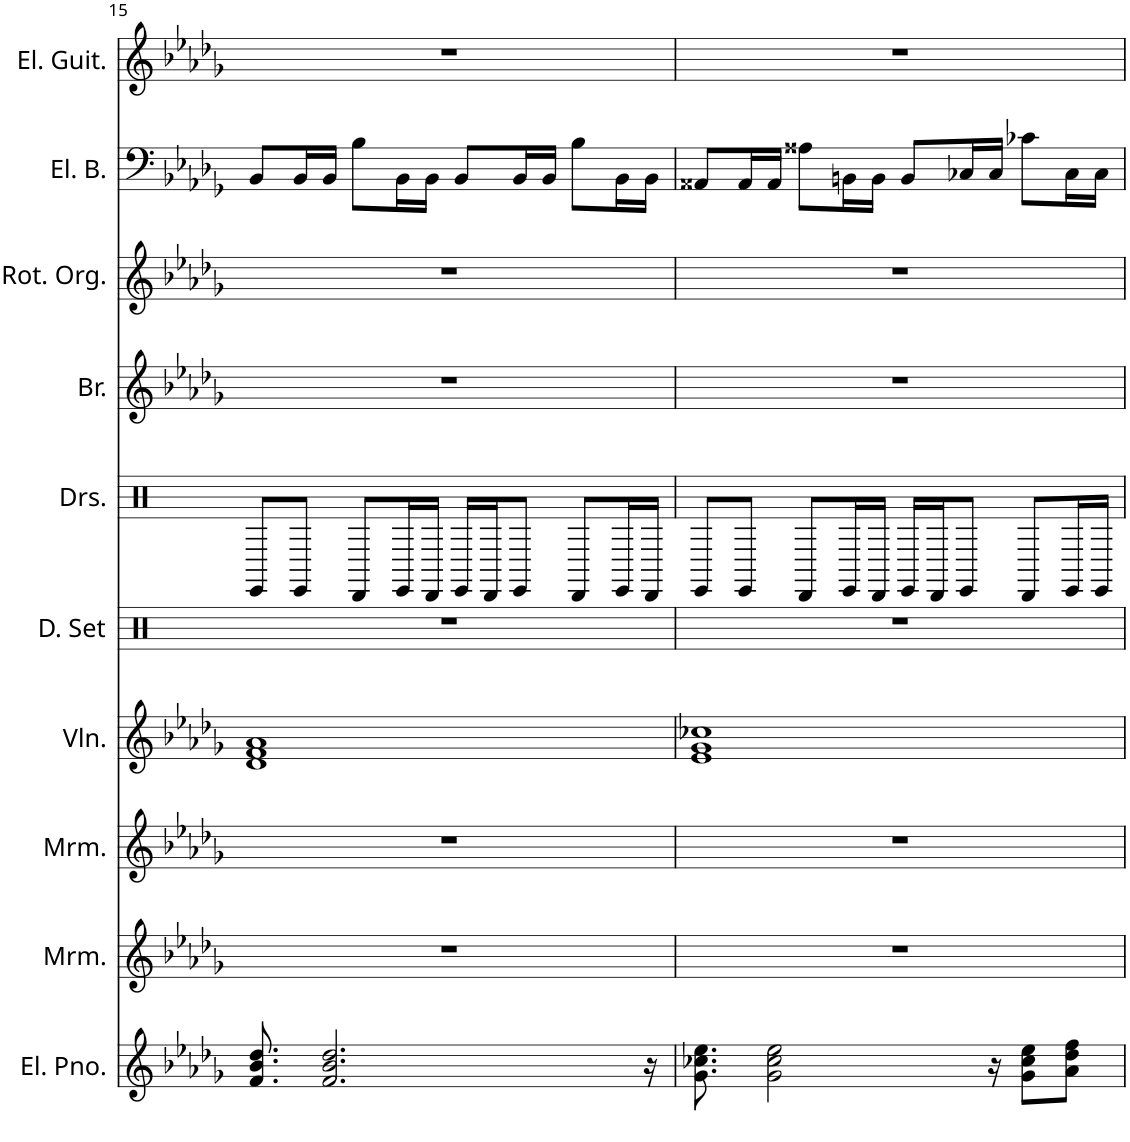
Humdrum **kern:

**kern	**kern	**kern	**kern	**kern	**kern	**kern	**kern	**kern	**kern
*part10	*part9	*part8	*part7	*part6	*part5	*part4	*part3	*part2	*part1
*staff10	*staff9	*staff8	*staff7	*staff6	*staff5	*staff4	*staff3	*staff2	*staff1
*I"エレクトリックピアノ	*I"マリンバ	*I"マリンバ	*I"ヴァイオリン	*I"ドラムセット	*I"ドラムセット	*I"金管楽器	*I"ロータリーオルガン	*I"エレキベース	*I"エレキギター
!!LO:PB:g=z
*clefG2	*clefG2	*clefG2	*clefG2	*clefX	*clefX	*clefG2	*clefG2	*clefF4	*clefG2
*k[b-e-a-d-g-]	*k[b-e-a-d-g-]	*k[b-e-a-d-g-]	*k[b-e-a-d-g-]	*k[]	*k[]	*k[b-e-a-d-g-]	*k[b-e-a-d-g-]	*k[b-e-a-d-g-]	*k[b-e-a-d-g-]
*M4/4	*M4/4	*M4/4	*M4/4	*M4/4	*M4/4	*M4/4	*M4/4	*M4/4	*M4/4
=15	=15	=15	=15	=15	=15	=15	=15	=15	=15
8.f/ 8.b-/ 8.dd-/	1r	1r	1d- 1f 1a-	1r	8EE/L	1r	1r	8BB-/L	1r
.	.	.	.	.	8EE/J	.	.	16BB-/L	.
2.f/ 2.b-/ 2.dd-/	.	.	.	.	.	.	.	16BB-/JJ	.
.	.	.	.	.	8DD/L	.	.	8B-\L	.
.	.	.	.	.	16EE/L	.	.	16BB-\L	.
.	.	.	.	.	16DD/JJ	.	.	16BB-\JJ	.
.	.	.	.	.	16EE/LL	.	.	8BB-/L	.
.	.	.	.	.	16DD/J	.	.	.	.
.	.	.	.	.	8EE/J	.	.	16BB-/L	.
.	.	.	.	.	.	.	.	16BB-/JJ	.
.	.	.	.	.	8DD/L	.	.	8B-\L	.
.	.	.	.	.	16EE/L	.	.	16BB-\L	.
16r	.	.	.	.	16DD/JJ	.	.	16BB-\JJ	.
=16	=16	=16	=16	=16	=16	=16	=16	=16	=16
8.g-\ 8.cc-X\ 8.ee-\	1r	1r	1e- 1g- 1cc-X	1r	8EE/L	1r	1r	8AA##X/L	1r
.	.	.	.	.	8EE/J	.	.	16AA##/L	.
2g-\ 2cc-\ 2ee-\	.	.	.	.	.	.	.	16AA##/JJ	.
.	.	.	.	.	8DD/L	.	.	8A##X\L	.
.	.	.	.	.	16EE/L	.	.	16BBn\L	.
.	.	.	.	.	16DD/JJ	.	.	16BB\JJ	.
.	.	.	.	.	16EE/LL	.	.	8BB/L	.
.	.	.	.	.	16DD/J	.	.	.	.
.	.	.	.	.	8EE/J	.	.	16C-X/L	.
16r	.	.	.	.	.	.	.	16C-/JJ	.
8g-\ 8cc-\ 8ee-\L	.	.	.	.	8DD/L	.	.	8c-X\L	.
8a-\ 8dd-\ 8ff\J	.	.	.	.	16EE/L	.	.	16C-\L	.
.	.	.	.	.	16EE/JJ	.	.	16C-\JJ	.
=	=	=	=	=	=	=	=	=	=
*-	*-	*-	*-	*-	*-	*-	*-	*-	*-
